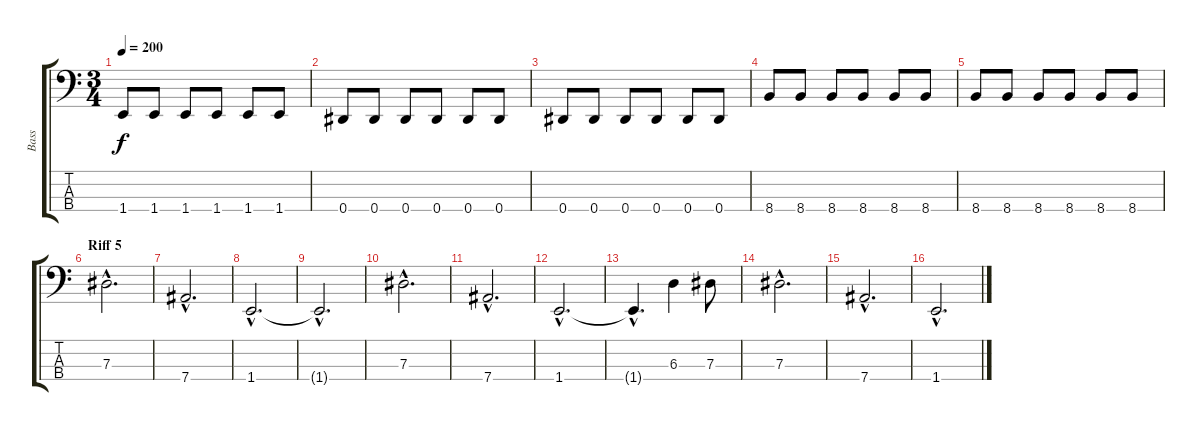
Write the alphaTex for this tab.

\track ("Bass" "Bass") {instrument electricbasspick}
\staff {score tabs}
\tuning (Gb2 Db2 Ab1 Eb1) {hide}
\ts (3 4)
\tempo 200
\clef f4
\ks c
1.4.8{dy f} 1.4.8 1.4.8 1.4.8 1.4.8 1.4.8 |
0.4.8 0.4.8 0.4.8 0.4.8 0.4.8 0.4.8 |
0.4.8 0.4.8 0.4.8 0.4.8 0.4.8 0.4.8 |
8.4.8 8.4.8 8.4.8 8.4.8 8.4.8 8.4.8 |
8.4.8 8.4.8 8.4.8 8.4.8 8.4.8 8.4.8 |
\section ("" "Riff 5")
7.3{hac}.2{d} |
7.4{hac}.2{d} |
1.4{hac}.2{d} |
1.4{hac t}.2{d} |
7.3{hac}.2{d} |
7.4{hac}.2{d} |
1.4{hac}.2{d} |
1.4{hac t}.4{d} 6.3.4 7.3.8 |
7.3{hac}.2{d} |
7.4{hac}.2{d} |
1.4{hac}.2{d}
